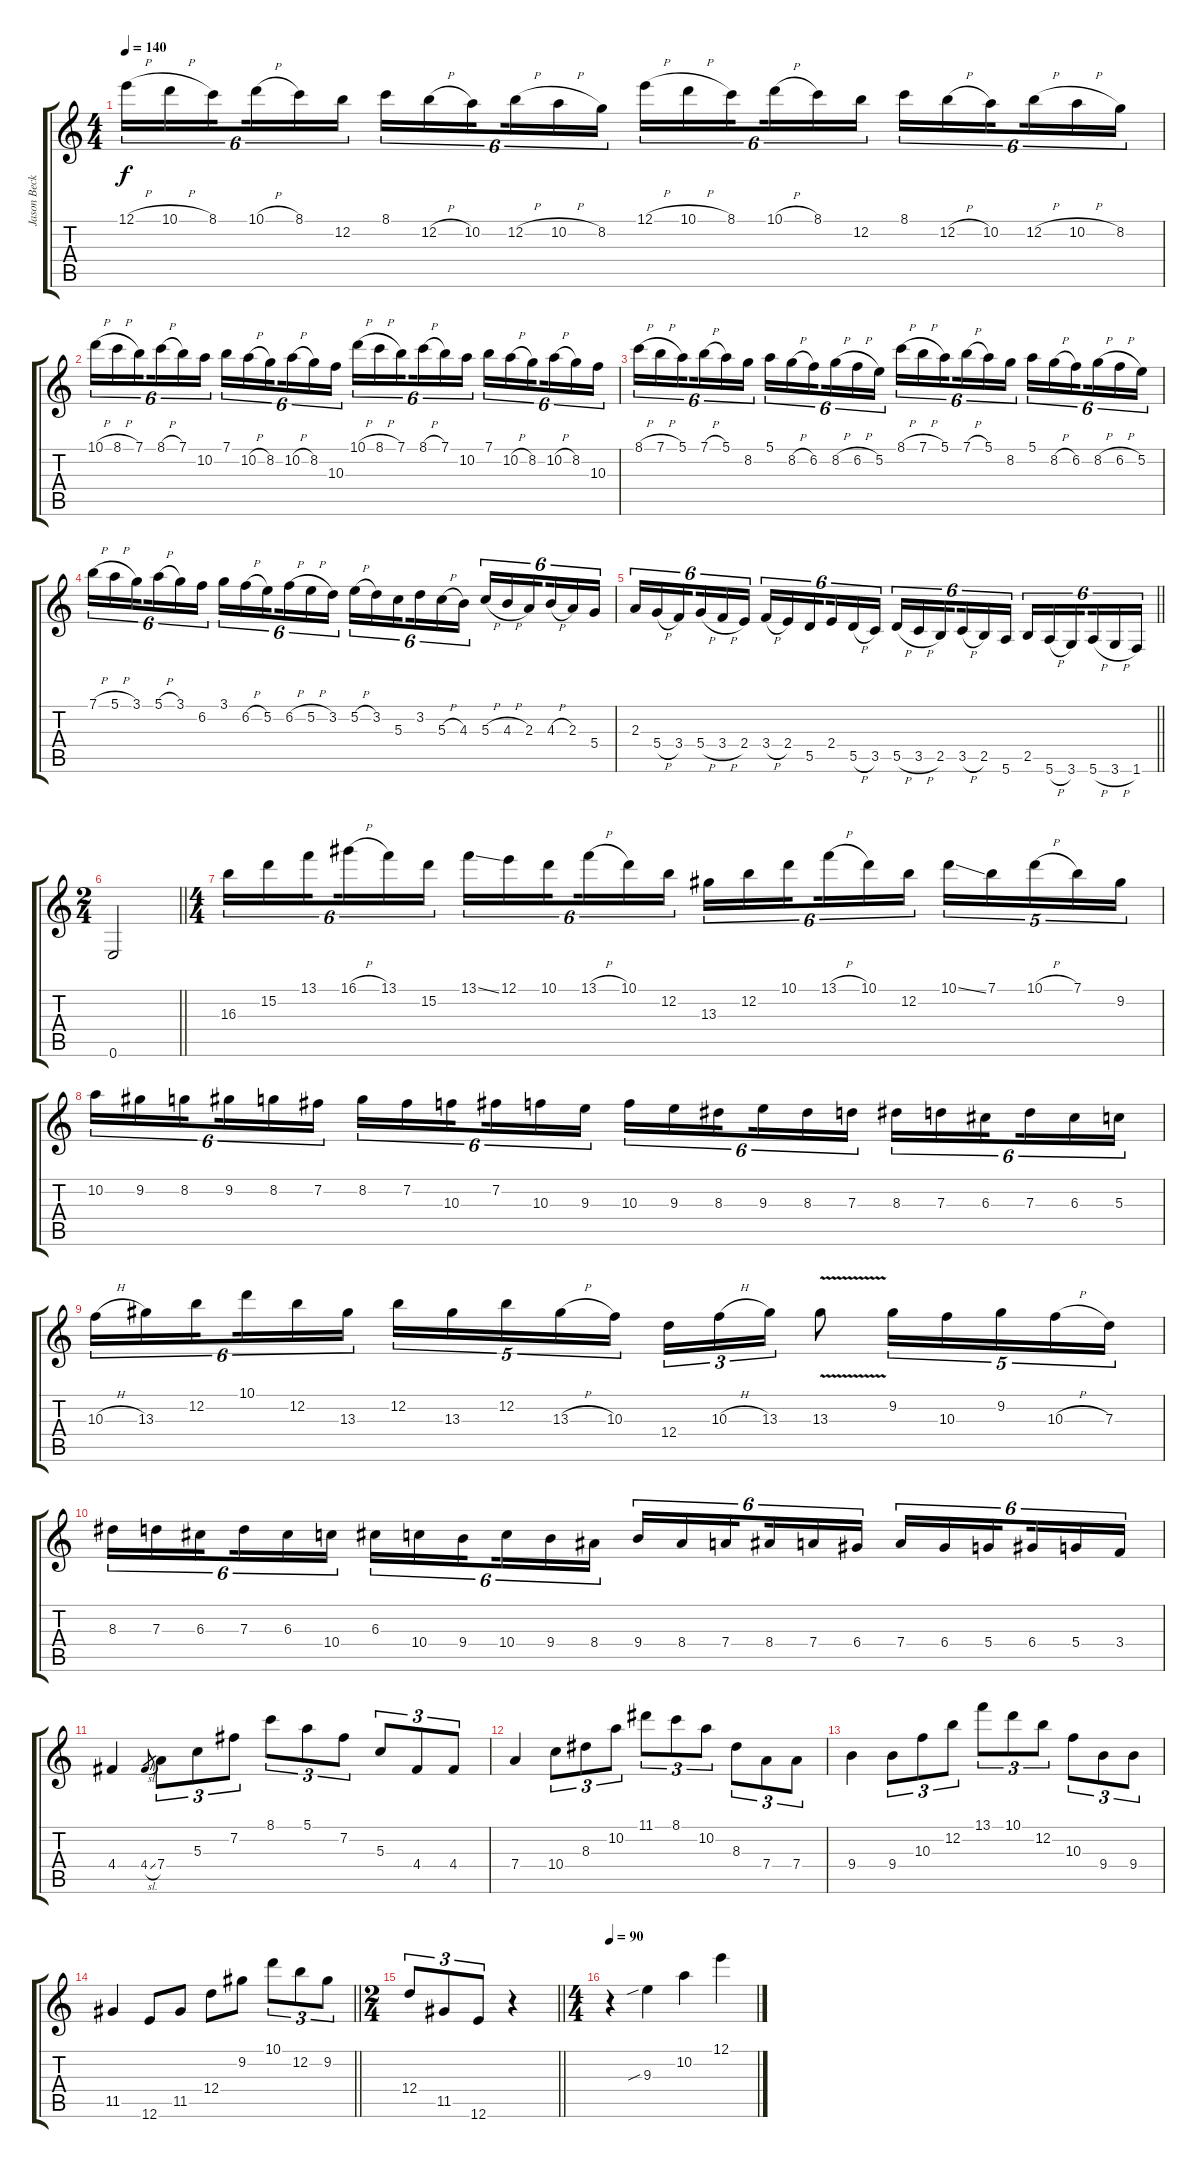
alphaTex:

\track ("Jason Becker" "Jason Beck") {instrument distortionguitar}
\staff {score tabs}
\tuning (E4 B3 G3 D3 A2 E2) {hide}
\ts (4 4)
\tempo 140
\clef g2
\ks c
12.1{h}.16{tu (6 4) dy f} 10.1{h}.16{tu (6 4)} 8.1.16{tu (6 4) beam splitsecondary} 10.1{h}.16{tu (6 4)} 8.1.16{tu (6 4)} 12.2.16{tu (6 4)} 8.1.16{tu (6 4)} 12.2{h}.16{tu (6 4)} 10.2.16{tu (6 4) beam splitsecondary} 12.2{h}.16{tu (6 4)} 10.2{h}.16{tu (6 4)} 8.2.16{tu (6 4)} 12.1{h}.16{tu (6 4)} 10.1{h}.16{tu (6 4)} 8.1.16{tu (6 4) beam splitsecondary} 10.1{h}.16{tu (6 4)} 8.1.16{tu (6 4)} 12.2.16{tu (6 4)} 8.1.16{tu (6 4)} 12.2{h}.16{tu (6 4)} 10.2.16{tu (6 4) beam splitsecondary} 12.2{h}.16{tu (6 4)} 10.2{h}.16{tu (6 4)} 8.2.16{tu (6 4)} |
10.1{h}.16{tu (6 4)} 8.1{h}.16{tu (6 4)} 7.1.16{tu (6 4) beam splitsecondary} 8.1{h}.16{tu (6 4)} 7.1.16{tu (6 4)} 10.2.16{tu (6 4)} 7.1.16{tu (6 4)} 10.2{h}.16{tu (6 4)} 8.2.16{tu (6 4) beam splitsecondary} 10.2{h}.16{tu (6 4)} 8.2.16{tu (6 4)} 10.3.16{tu (6 4)} 10.1{h}.16{tu (6 4)} 8.1{h}.16{tu (6 4)} 7.1.16{tu (6 4) beam splitsecondary} 8.1{h}.16{tu (6 4)} 7.1.16{tu (6 4)} 10.2.16{tu (6 4)} 7.1.16{tu (6 4)} 10.2{h}.16{tu (6 4)} 8.2.16{tu (6 4) beam splitsecondary} 10.2{h}.16{tu (6 4)} 8.2.16{tu (6 4)} 10.3.16{tu (6 4)} |
8.1{h}.16{tu (6 4)} 7.1{h}.16{tu (6 4)} 5.1.16{tu (6 4) beam splitsecondary} 7.1{h}.16{tu (6 4)} 5.1.16{tu (6 4)} 8.2.16{tu (6 4)} 5.1.16{tu (6 4)} 8.2{h}.16{tu (6 4)} 6.2.16{tu (6 4) beam splitsecondary} 8.2{h}.16{tu (6 4)} 6.2{h}.16{tu (6 4)} 5.2.16{tu (6 4)} 8.1{h}.16{tu (6 4)} 7.1{h}.16{tu (6 4)} 5.1.16{tu (6 4) beam splitsecondary} 7.1{h}.16{tu (6 4)} 5.1.16{tu (6 4)} 8.2.16{tu (6 4)} 5.1.16{tu (6 4)} 8.2{h}.16{tu (6 4)} 6.2.16{tu (6 4) beam splitsecondary} 8.2{h}.16{tu (6 4)} 6.2{h}.16{tu (6 4)} 5.2.16{tu (6 4)} |
7.1{h}.16{tu (6 4)} 5.1{h}.16{tu (6 4)} 3.1.16{tu (6 4) beam splitsecondary} 5.1{h}.16{tu (6 4)} 3.1.16{tu (6 4)} 6.2.16{tu (6 4)} 3.1.16{tu (6 4)} 6.2{h}.16{tu (6 4)} 5.2.16{tu (6 4) beam splitsecondary} 6.2{h}.16{tu (6 4)} 5.2{h}.16{tu (6 4)} 3.2.16{tu (6 4)} 5.2{h}.16{tu (6 4)} 3.2.16{tu (6 4)} 5.3.16{tu (6 4) beam splitsecondary} 3.2.16{tu (6 4)} 5.3{h}.16{tu (6 4)} 4.3.16{tu (6 4)} 5.3{h}.16{tu (6 4)} 4.3{h}.16{tu (6 4)} 2.3.16{tu (6 4) beam splitsecondary} 4.3{h}.16{tu (6 4)} 2.3.16{tu (6 4)} 5.4.16{tu (6 4)} |
\barLineRight lightlight
2.3.16{tu (6 4)} 5.4{h}.16{tu (6 4)} 3.4.16{tu (6 4) beam splitsecondary} 5.4{h}.16{tu (6 4)} 3.4{h}.16{tu (6 4)} 2.4.16{tu (6 4)} 3.4{h}.16{tu (6 4)} 2.4.16{tu (6 4)} 5.5.16{tu (6 4) beam splitsecondary} 2.4.16{tu (6 4)} 5.5{h}.16{tu (6 4)} 3.5.16{tu (6 4)} 5.5{h}.16{tu (6 4)} 3.5{h}.16{tu (6 4)} 2.5.16{tu (6 4) beam splitsecondary} 3.5{h}.16{tu (6 4)} 2.5.16{tu (6 4)} 5.6.16{tu (6 4)} 2.5.16{tu (6 4)} 5.6{h}.16{tu (6 4)} 3.6.16{tu (6 4) beam splitsecondary} 5.6{h}.16{tu (6 4)} 3.6{h}.16{tu (6 4)} 1.6.16{tu (6 4)} |
\ts (2 4)
\barLineRight lightlight
0.6.2 |
\ts (4 4)
16.3.16{tu (6 4)} 15.2.16{tu (6 4)} 13.1.16{tu (6 4) beam splitsecondary} 16.1{h}.16{tu (6 4)} 13.1.16{tu (6 4)} 15.2.16{tu (6 4)} 13.1{ss}.16{tu (6 4)} 12.1.16{tu (6 4)} 10.1.16{tu (6 4) beam splitsecondary} 13.1{h}.16{tu (6 4)} 10.1.16{tu (6 4)} 12.2.16{tu (6 4)} 13.3.16{tu (6 4)} 12.2.16{tu (6 4)} 10.1.16{tu (6 4) beam splitsecondary} 13.1{h}.16{tu (6 4)} 10.1.16{tu (6 4)} 12.2.16{tu (6 4)} 10.1{ss}.16{tu (5 4)} 7.1.16{tu (5 4)} 10.1{h}.16{tu (5 4)} 7.1.16{tu (5 4)} 9.2.16{tu (5 4)} |
10.2.16{tu (6 4)} 9.2.16{tu (6 4)} 8.2.16{tu (6 4) beam splitsecondary} 9.2.16{tu (6 4)} 8.2.16{tu (6 4)} 7.2.16{tu (6 4)} 8.2.16{tu (6 4)} 7.2.16{tu (6 4)} 10.3.16{tu (6 4) beam splitsecondary} 7.2.16{tu (6 4)} 10.3.16{tu (6 4)} 9.3.16{tu (6 4)} 10.3.16{tu (6 4)} 9.3.16{tu (6 4)} 8.3.16{tu (6 4) beam splitsecondary} 9.3.16{tu (6 4)} 8.3.16{tu (6 4)} 7.3.16{tu (6 4)} 8.3.16{tu (6 4)} 7.3.16{tu (6 4)} 6.3.16{tu (6 4) beam splitsecondary} 7.3.16{tu (6 4)} 6.3.16{tu (6 4)} 5.3.16{tu (6 4)} |
10.3{h}.16{tu (6 4)} 13.3.16{tu (6 4)} 12.2.16{tu (6 4) beam splitsecondary} 10.1.16{tu (6 4)} 12.2.16{tu (6 4)} 13.3.16{tu (6 4)} 12.2.16{tu (5 4)} 13.3.16{tu (5 4)} 12.2.16{tu (5 4)} 13.3{h}.16{tu (5 4)} 10.3.16{tu (5 4)} 12.4.16{tu (3 2)} 10.3{h}.16{tu (3 2)} 13.3.16{tu (3 2)} 13.3{v}.8 9.2.16{tu (5 4)} 10.3.16{tu (5 4)} 9.2.16{tu (5 4)} 10.3{h}.16{tu (5 4)} 7.3.16{tu (5 4)} |
8.3.16{tu (6 4)} 7.3.16{tu (6 4)} 6.3.16{tu (6 4) beam splitsecondary} 7.3.16{tu (6 4)} 6.3.16{tu (6 4)} 10.4.16{tu (6 4)} 6.3.16{tu (6 4)} 10.4.16{tu (6 4)} 9.4.16{tu (6 4) beam splitsecondary} 10.4.16{tu (6 4)} 9.4.16{tu (6 4)} 8.4.16{tu (6 4)} 9.4.16{tu (6 4)} 8.4.16{tu (6 4)} 7.4.16{tu (6 4) beam splitsecondary} 8.4.16{tu (6 4)} 7.4.16{tu (6 4)} 6.4.16{tu (6 4)} 7.4.16{tu (6 4)} 6.4.16{tu (6 4)} 5.4.16{tu (6 4) beam splitsecondary} 6.4.16{tu (6 4)} 5.4.16{tu (6 4)} 3.4.16{tu (6 4)} |
4.4.4 4.4{sl}.8{gr} 7.4.8{tu (3 2)} 5.3.8{tu (3 2)} 7.2.8{tu (3 2)} 8.1.8{tu (3 2)} 5.1.8{tu (3 2)} 7.2.8{tu (3 2)} 5.3.8{tu (3 2)} 4.4.8{tu (3 2)} 4.4.8{tu (3 2)} |
7.4.4 10.4.8{tu (3 2)} 8.3.8{tu (3 2)} 10.2.8{tu (3 2)} 11.1.8{tu (3 2)} 8.1.8{tu (3 2)} 10.2.8{tu (3 2)} 8.3.8{tu (3 2)} 7.4.8{tu (3 2)} 7.4.8{tu (3 2)} |
9.4.4 9.4.8{tu (3 2)} 10.3.8{tu (3 2)} 12.2.8{tu (3 2)} 13.1.8{tu (3 2)} 10.1.8{tu (3 2)} 12.2.8{tu (3 2)} 10.3.8{tu (3 2)} 9.4.8{tu (3 2)} 9.4.8{tu (3 2)} |
\barLineRight lightlight
11.5.4 12.6.8 11.5.8 12.4.8 9.2.8 10.1.8{tu (3 2)} 12.2.8{tu (3 2)} 9.2.8{tu (3 2)} |
\ts (2 4)
\barLineRight lightlight
12.4.8{tu (3 2)} 11.5.8{tu (3 2)} 12.6.8{tu (3 2)} r.4 |
\ts (4 4)
\tempo 90
r.4 9.3{sib}.4 10.2.4 12.1.4
